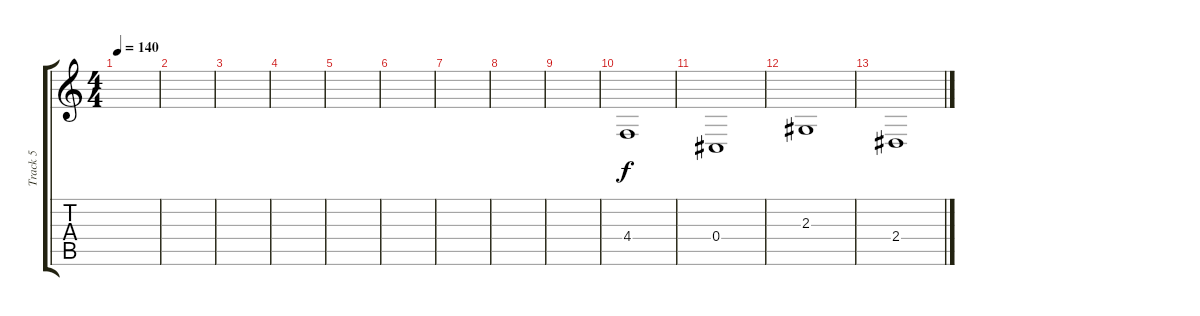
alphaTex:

\track ("Track 5" "Track 5") {instrument stringensemble1}
\staff {score tabs}
\tuning (Eb4 Bb3 Gb3 Db3 Ab2 Db2) {hide}
\ts (4 4)
\tempo 140
\clef g2
\ks c
|
|
|
|
|
|
|
|
|
4.4.1 |
0.4.1 |
2.3.1 |
2.4.1
